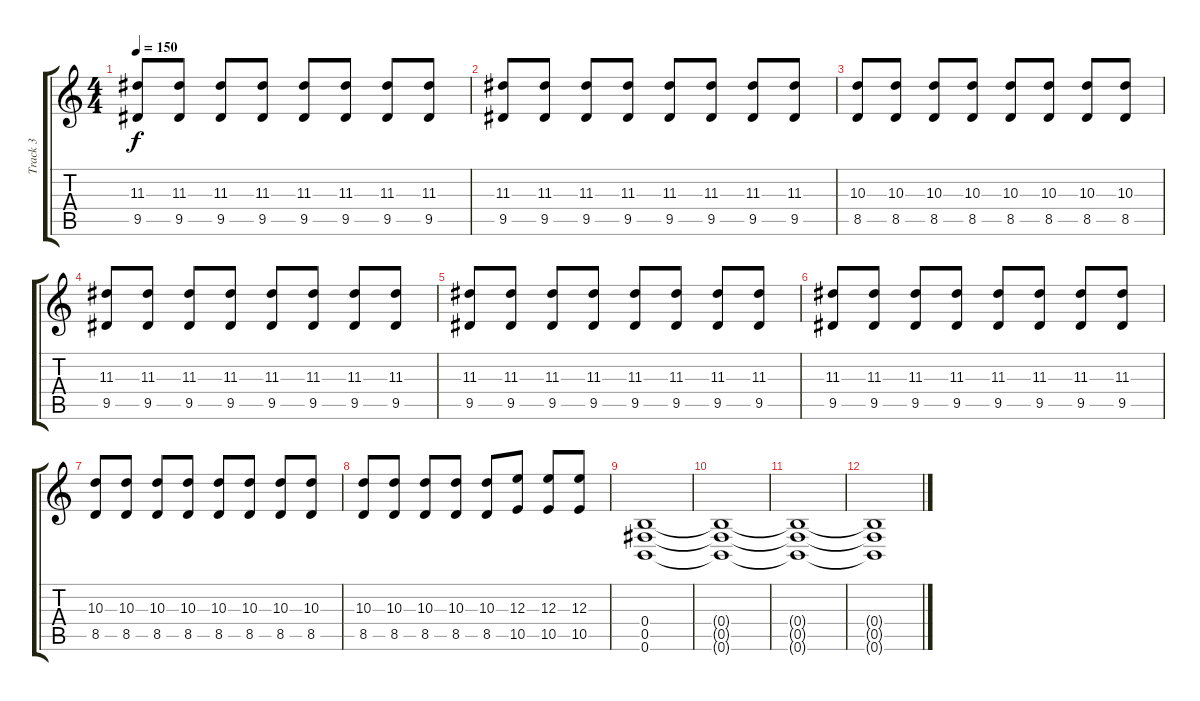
\track ("Track 3" "Track 3") {instrument distortionguitar}
\staff {score tabs}
\tuning (Db4 Ab3 E3 B2 Gb2 B1) {hide}
\ts (4 4)
\tempo 150
\clef g2
\ks c
(11.3 9.5).8{dy f} (11.3 9.5).8 (11.3 9.5).8 (11.3 9.5).8 (11.3 9.5).8 (11.3 9.5).8 (11.3 9.5).8 (11.3 9.5).8 |
(11.3 9.5).8 (11.3 9.5).8 (11.3 9.5).8 (11.3 9.5).8 (11.3 9.5).8 (11.3 9.5).8 (11.3 9.5).8 (11.3 9.5).8 |
(10.3 8.5).8 (10.3 8.5).8 (10.3 8.5).8 (10.3 8.5).8 (10.3 8.5).8 (10.3 8.5).8 (10.3 8.5).8 (10.3 8.5).8 |
(11.3 9.5).8 (11.3 9.5).8 (11.3 9.5).8 (11.3 9.5).8 (11.3 9.5).8 (11.3 9.5).8 (11.3 9.5).8 (11.3 9.5).8 |
(11.3 9.5).8 (11.3 9.5).8 (11.3 9.5).8 (11.3 9.5).8 (11.3 9.5).8 (11.3 9.5).8 (11.3 9.5).8 (11.3 9.5).8 |
(11.3 9.5).8 (11.3 9.5).8 (11.3 9.5).8 (11.3 9.5).8 (11.3 9.5).8 (11.3 9.5).8 (11.3 9.5).8 (11.3 9.5).8 |
(10.3 8.5).8 (10.3 8.5).8 (10.3 8.5).8 (10.3 8.5).8 (10.3 8.5).8 (10.3 8.5).8 (10.3 8.5).8 (10.3 8.5).8 |
(10.3 8.5).8 (10.3 8.5).8 (10.3 8.5).8 (10.3 8.5).8 (10.3 8.5).8 (12.3 10.5).8 (12.3 10.5).8 (12.3 10.5).8 |
(0.4 0.5 0.6).1 |
(0.4{t} 0.5{t} 0.6{t}).1 |
(0.4{t} 0.5{t} 0.6{t}).1 |
(0.4{t} 0.5{t} 0.6{t}).1
